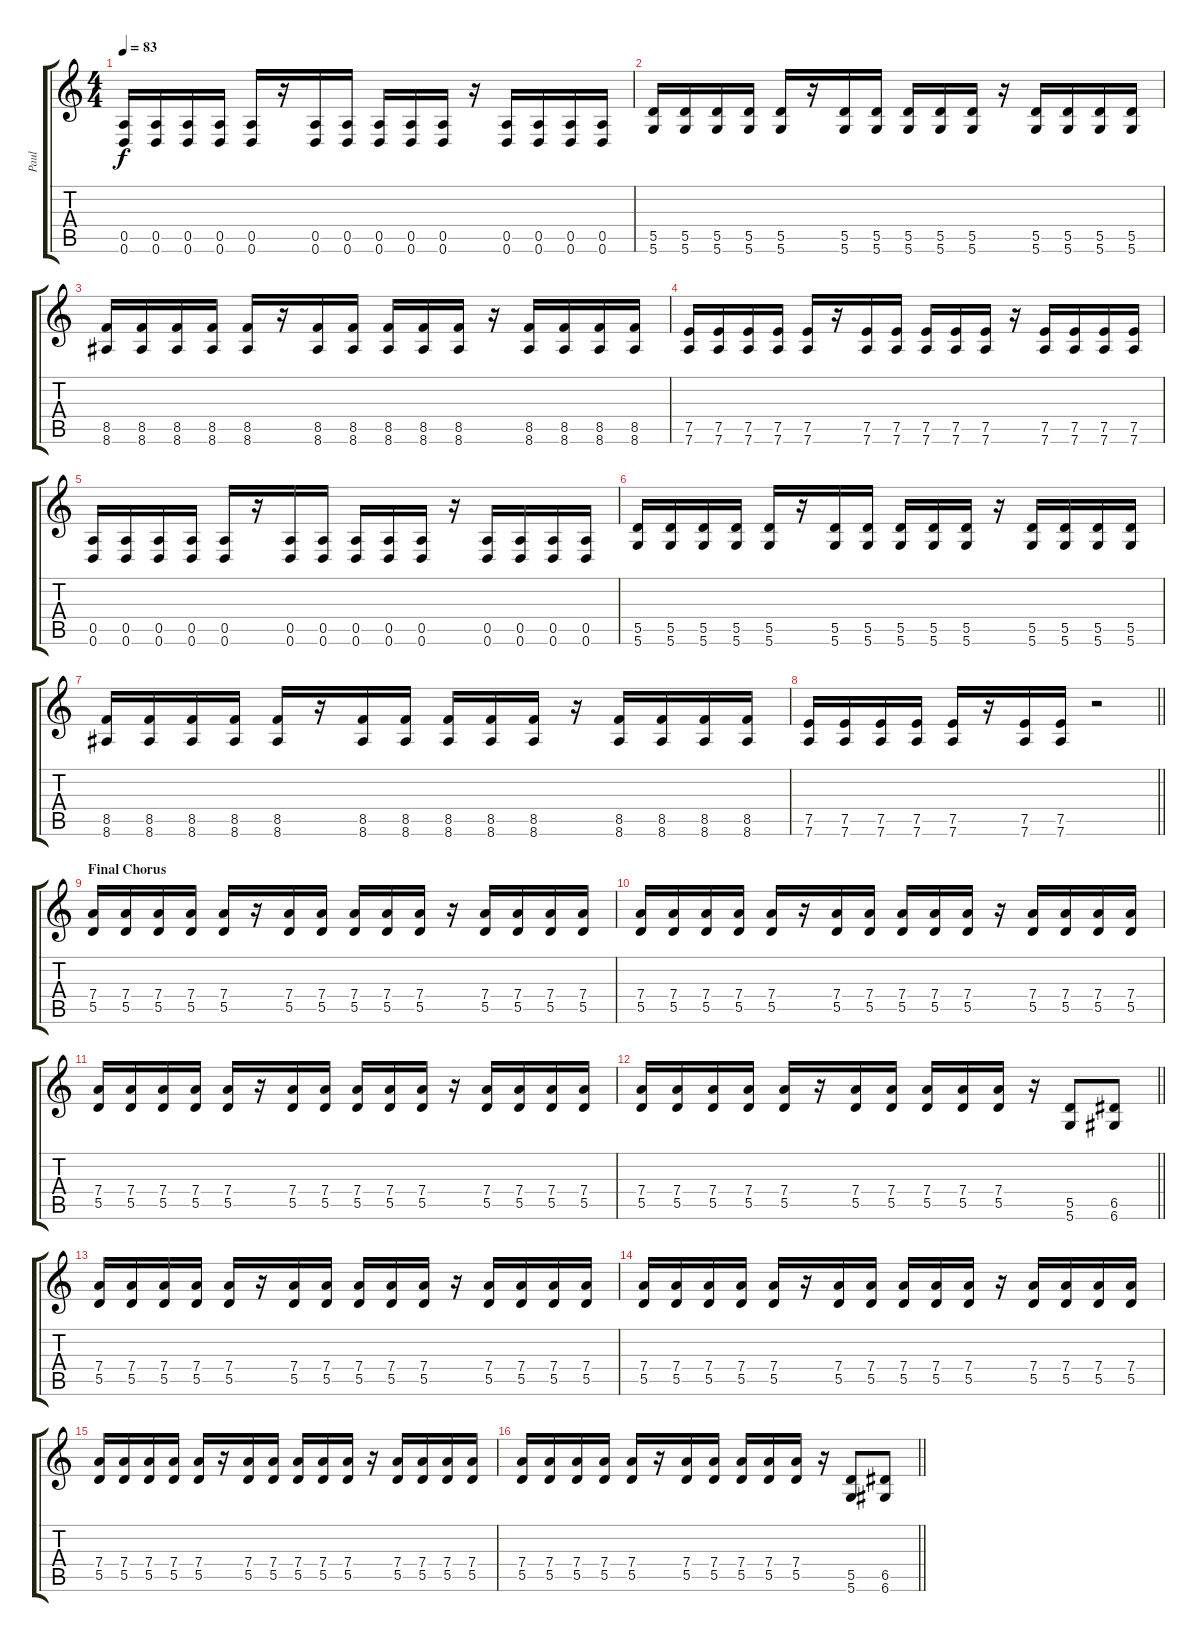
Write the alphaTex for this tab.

\track ("Paul" "Paul") {instrument distortionguitar}
\staff {score tabs}
\tuning (E4 B3 G3 D3 A2 D2) {hide}
\ts (4 4)
\tempo 83
\clef g2
\ks c
(0.5 0.6).16{dy f volume 14} (0.5 0.6).16 (0.5 0.6).16 (0.5 0.6).16 (0.5 0.6).16 r.16 (0.5 0.6).16 (0.5 0.6).16 (0.5 0.6).16 (0.5 0.6).16 (0.5 0.6).16 r.16 (0.5 0.6).16 (0.5 0.6).16 (0.5 0.6).16 (0.5 0.6).16 |
(5.5 5.6).16 (5.5 5.6).16 (5.5 5.6).16 (5.5 5.6).16 (5.5 5.6).16 r.16 (5.5 5.6).16 (5.5 5.6).16 (5.5 5.6).16 (5.5 5.6).16 (5.5 5.6).16 r.16 (5.5 5.6).16 (5.5 5.6).16 (5.5 5.6).16 (5.5 5.6).16 |
(8.5 8.6).16 (8.5 8.6).16 (8.5 8.6).16 (8.5 8.6).16 (8.5 8.6).16 r.16 (8.5 8.6).16 (8.5 8.6).16 (8.5 8.6).16 (8.5 8.6).16 (8.5 8.6).16 r.16 (8.5 8.6).16 (8.5 8.6).16 (8.5 8.6).16 (8.5 8.6).16 |
(7.5 7.6).16 (7.5 7.6).16 (7.5 7.6).16 (7.5 7.6).16 (7.5 7.6).16 r.16 (7.5 7.6).16 (7.5 7.6).16 (7.5 7.6).16 (7.5 7.6).16 (7.5 7.6).16 r.16 (7.5 7.6).16 (7.5 7.6).16 (7.5 7.6).16 (7.5 7.6).16 |
(0.5 0.6).16 (0.5 0.6).16 (0.5 0.6).16 (0.5 0.6).16 (0.5 0.6).16 r.16 (0.5 0.6).16 (0.5 0.6).16 (0.5 0.6).16 (0.5 0.6).16 (0.5 0.6).16 r.16 (0.5 0.6).16 (0.5 0.6).16 (0.5 0.6).16 (0.5 0.6).16 |
(5.5 5.6).16 (5.5 5.6).16 (5.5 5.6).16 (5.5 5.6).16 (5.5 5.6).16 r.16 (5.5 5.6).16 (5.5 5.6).16 (5.5 5.6).16 (5.5 5.6).16 (5.5 5.6).16 r.16 (5.5 5.6).16 (5.5 5.6).16 (5.5 5.6).16 (5.5 5.6).16 |
(8.5 8.6).16 (8.5 8.6).16 (8.5 8.6).16 (8.5 8.6).16 (8.5 8.6).16 r.16 (8.5 8.6).16 (8.5 8.6).16 (8.5 8.6).16 (8.5 8.6).16 (8.5 8.6).16 r.16 (8.5 8.6).16 (8.5 8.6).16 (8.5 8.6).16 (8.5 8.6).16 |
\barLineRight lightlight
(7.5 7.6).16 (7.5 7.6).16 (7.5 7.6).16 (7.5 7.6).16 (7.5 7.6).16 r.16 (7.5 7.6).16 (7.5 7.6).16 r.2 |
\section ("" "Final Chorus")
(7.4 5.5).16 (7.4 5.5).16 (7.4 5.5).16 (7.4 5.5).16 (7.4 5.5).16 r.16 (7.4 5.5).16 (7.4 5.5).16 (7.4 5.5).16 (7.4 5.5).16 (7.4 5.5).16 r.16 (7.4 5.5).16 (7.4 5.5).16 (7.4 5.5).16 (7.4 5.5).16 |
(7.4 5.5).16 (7.4 5.5).16 (7.4 5.5).16 (7.4 5.5).16 (7.4 5.5).16 r.16 (7.4 5.5).16 (7.4 5.5).16 (7.4 5.5).16 (7.4 5.5).16 (7.4 5.5).16 r.16 (7.4 5.5).16 (7.4 5.5).16 (7.4 5.5).16 (7.4 5.5).16 |
(7.4 5.5).16 (7.4 5.5).16 (7.4 5.5).16 (7.4 5.5).16 (7.4 5.5).16 r.16 (7.4 5.5).16 (7.4 5.5).16 (7.4 5.5).16 (7.4 5.5).16 (7.4 5.5).16 r.16 (7.4 5.5).16 (7.4 5.5).16 (7.4 5.5).16 (7.4 5.5).16 |
\barLineRight lightlight
(7.4 5.5).16 (7.4 5.5).16 (7.4 5.5).16 (7.4 5.5).16 (7.4 5.5).16 r.16 (7.4 5.5).16 (7.4 5.5).16 (7.4 5.5).16 (7.4 5.5).16 (7.4 5.5).16 r.16 (5.5 5.6).8 (6.5 6.6).8 |
(7.4 5.5).16 (7.4 5.5).16 (7.4 5.5).16 (7.4 5.5).16 (7.4 5.5).16 r.16 (7.4 5.5).16 (7.4 5.5).16 (7.4 5.5).16 (7.4 5.5).16 (7.4 5.5).16 r.16 (7.4 5.5).16 (7.4 5.5).16 (7.4 5.5).16 (7.4 5.5).16 |
(7.4 5.5).16 (7.4 5.5).16 (7.4 5.5).16 (7.4 5.5).16 (7.4 5.5).16 r.16 (7.4 5.5).16 (7.4 5.5).16 (7.4 5.5).16 (7.4 5.5).16 (7.4 5.5).16 r.16 (7.4 5.5).16 (7.4 5.5).16 (7.4 5.5).16 (7.4 5.5).16 |
(7.4 5.5).16 (7.4 5.5).16 (7.4 5.5).16 (7.4 5.5).16 (7.4 5.5).16 r.16 (7.4 5.5).16 (7.4 5.5).16 (7.4 5.5).16 (7.4 5.5).16 (7.4 5.5).16 r.16 (7.4 5.5).16 (7.4 5.5).16 (7.4 5.5).16 (7.4 5.5).16 |
\barLineRight lightlight
(7.4 5.5).16 (7.4 5.5).16 (7.4 5.5).16 (7.4 5.5).16 (7.4 5.5).16 r.16 (7.4 5.5).16 (7.4 5.5).16 (7.4 5.5).16 (7.4 5.5).16 (7.4 5.5).16 r.16 (5.5 5.6).8 (6.5 6.6).8
